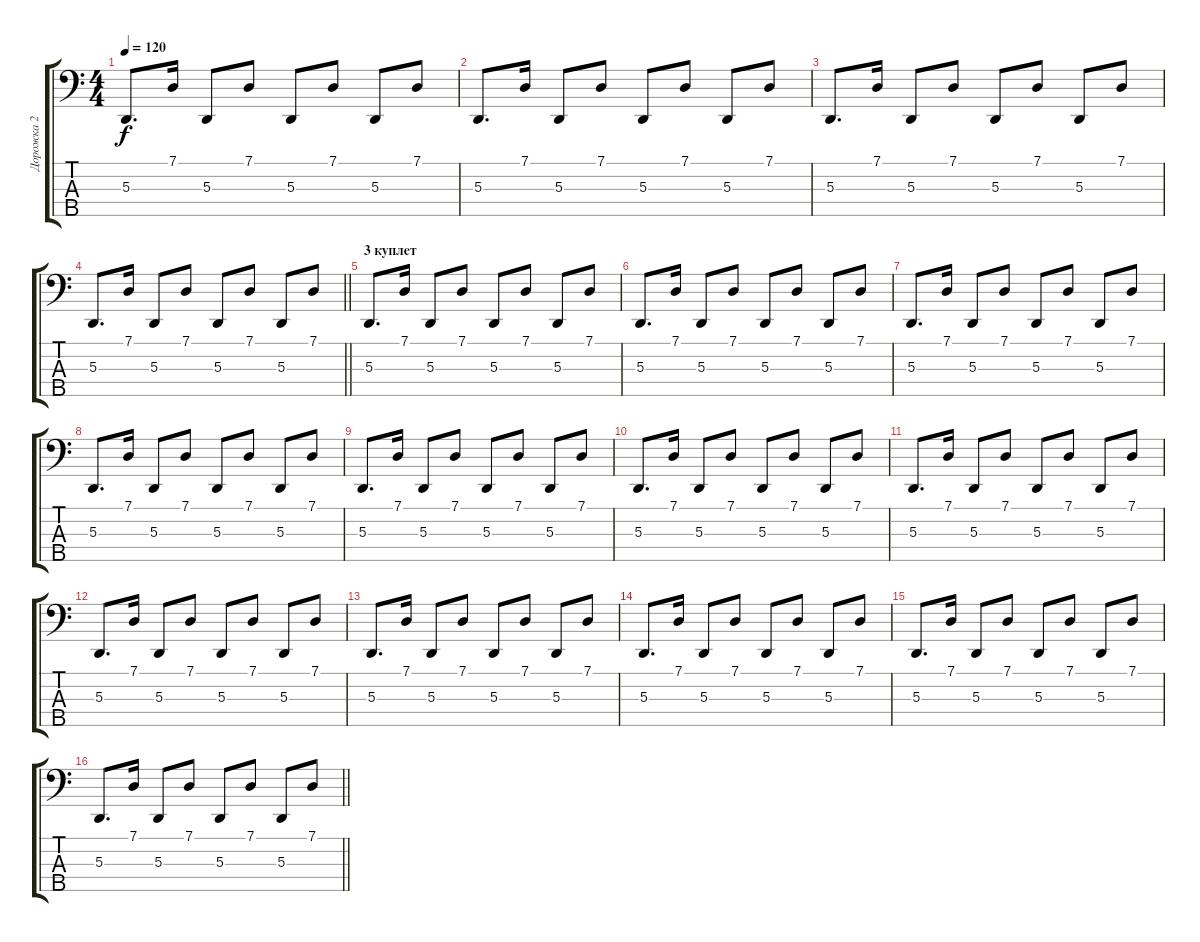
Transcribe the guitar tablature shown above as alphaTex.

\track ("Дорожка 2" "Дорожка 2") {instrument synthbrass1}
\staff {score tabs}
\tuning (G2 D2 A1 E1 B0) {hide}
\ts (4 4)
\tempo 120
\clef f4
\ks c
5.3.8{d dy f} 7.1.16 5.3.8 7.1.8 5.3.8 7.1.8 5.3.8 7.1.8 |
5.3.8{d} 7.1.16 5.3.8 7.1.8 5.3.8 7.1.8 5.3.8 7.1.8 |
5.3.8{d} 7.1.16 5.3.8 7.1.8 5.3.8 7.1.8 5.3.8 7.1.8 |
\barLineRight lightlight
5.3.8{d} 7.1.16 5.3.8 7.1.8 5.3.8 7.1.8 5.3.8 7.1.8 |
\section ("" "3 куплет")
5.3.8{d} 7.1.16 5.3.8 7.1.8 5.3.8 7.1.8 5.3.8 7.1.8 |
5.3.8{d} 7.1.16 5.3.8 7.1.8 5.3.8 7.1.8 5.3.8 7.1.8 |
5.3.8{d} 7.1.16 5.3.8 7.1.8 5.3.8 7.1.8 5.3.8 7.1.8 |
5.3.8{d} 7.1.16 5.3.8 7.1.8 5.3.8 7.1.8 5.3.8 7.1.8 |
5.3.8{d} 7.1.16 5.3.8 7.1.8 5.3.8 7.1.8 5.3.8 7.1.8 |
5.3.8{d} 7.1.16 5.3.8 7.1.8 5.3.8 7.1.8 5.3.8 7.1.8 |
5.3.8{d} 7.1.16 5.3.8 7.1.8 5.3.8 7.1.8 5.3.8 7.1.8 |
5.3.8{d} 7.1.16 5.3.8 7.1.8 5.3.8 7.1.8 5.3.8 7.1.8 |
5.3.8{d} 7.1.16 5.3.8 7.1.8 5.3.8 7.1.8 5.3.8 7.1.8 |
5.3.8{d} 7.1.16 5.3.8 7.1.8 5.3.8 7.1.8 5.3.8 7.1.8 |
5.3.8{d} 7.1.16 5.3.8 7.1.8 5.3.8 7.1.8 5.3.8 7.1.8 |
\barLineRight lightlight
5.3.8{d} 7.1.16 5.3.8 7.1.8 5.3.8 7.1.8 5.3.8 7.1.8
